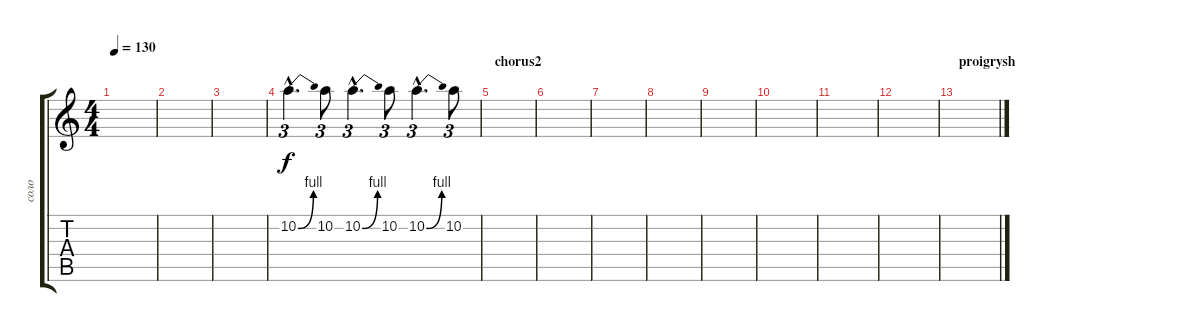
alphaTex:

\track ("соло" "соло") {instrument overdrivenguitar}
\staff {score tabs}
\tuning (E4 B3 G3 D3 A2 E2) {hide}
\ts (4 4)
\tempo 130
\clef g2
\ks c
|
|
|
10.2{be (bend 0 0 60 4) hac}.4{d tu (3 2)} 10.2.8{tu (3 2)} 10.2{be (bend 0 0 60 4) hac}.4{d tu (3 2)} 10.2.8{tu (3 2)} 10.2{be (bend 0 0 60 4) hac}.4{d tu (3 2)} 10.2.8{tu (3 2)} |
\section ("" "chorus2")
|
|
|
|
|
|
|
|
\section ("" "proigrysh")
